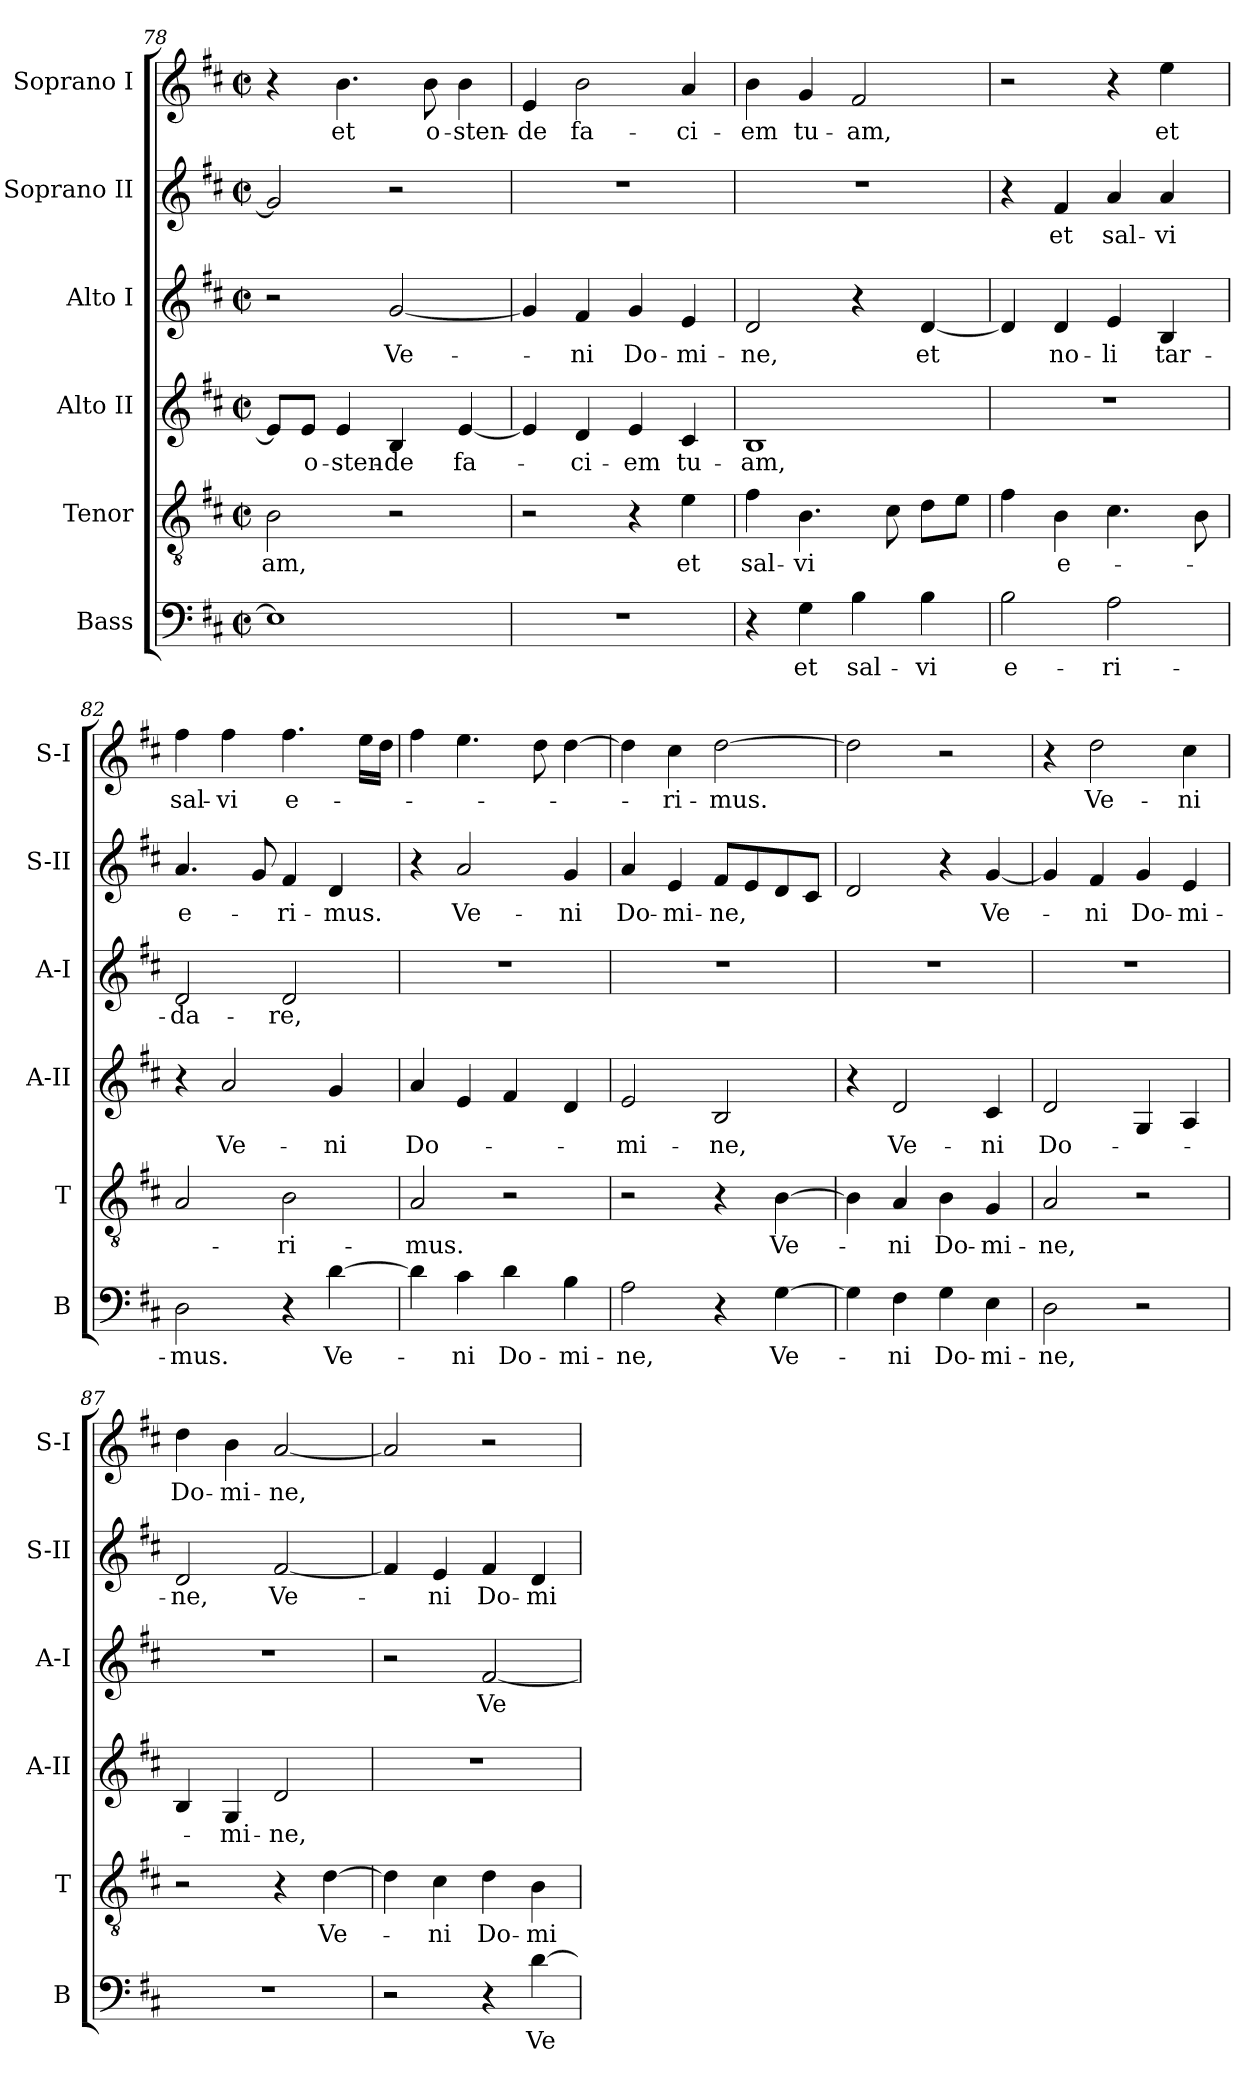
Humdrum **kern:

**kern	**text	**kern	**text	**kern	**text	**kern	**text	**kern	**text	**kern	**text
*part6	*part6	*part5	*part5	*part4	*part4	*part3	*part3	*part2	*part2	*part1	*part1
*staff6	*staff6	*staff5	*staff5	*staff4	*staff4	*staff3	*staff3	*staff2	*staff2	*staff1	*staff1
*I"Bass	*	*I"Tenor	*	*I"Alto II	*	*I"Alto I	*	*I"Soprano II	*	*I"Soprano I	*
*I'B	*	*I'T	*	*I'A-II	*	*I'A-I	*	*I'S-II	*	*I'S-I	*
*clefF4	*	*clefGv2	*	*clefG2	*	*clefG2	*	*clefG2	*	*clefG2	*
*k[f#c#]	*	*k[f#c#]	*	*k[f#c#]	*	*k[f#c#]	*	*k[f#c#]	*	*k[f#c#]	*
*D:	*	*D:	*	*D:	*	*D:	*	*D:	*	*D:	*
*M2/2	*	*M2/2	*	*M2/2	*	*M2/2	*	*M2/2	*	*M2/2	*
*met(c|)	*	*met(c|)	*	*met(c|)	*	*met(c|)	*	*met(c|)	*	*met(c|)	*
=78	=78	=78	=78	=78	=78	=78	=78	=78	=78	=78	=78
1E]	.	2B\	-am,	8e/L]	.	2r	.	2g/]	.	4r	.
.	.	.	.	8e/J	o-	.	.	.	.	.	.
.	.	.	.	4e/	-sten-	.	.	.	.	4.b\	et
.	.	2r	.	4B/	-de	[<2g/	Ve-	2r	.	.	.
.	.	.	.	.	.	.	.	.	.	8b\	o-
.	.	.	.	[>4e/	fa-	.	.	.	.	4b\	-sten-
=79	=79	=79	=79	=79	=79	=79	=79	=79	=79	=79	=79
1r	.	2r	.	4e/]	.	4g/]	.	1r	.	4e/	-de
.	.	.	.	4d/	-ci-	4f#/	-ni	.	.	2b\	fa-
.	.	4r	.	4e/	-em	4g/	Do-	.	.	.	.
.	.	4e\	et	4c#/	tu-	4e/	-mi-	.	.	4a/	-ci-
=80	=80	=80	=80	=80	=80	=80	=80	=80	=80	=80	=80
4r	.	4f#\	sal-	1B	-am,	2d/	-ne,	1r	.	4b\	-em
4G\	et	4.B\	-vi	.	.	.	.	.	.	4g/	tu-
4B\	sal-	.	.	.	.	4r	.	.	.	2f#/	-am,
.	.	8c#\	.	.	.	.	.	.	.	.	.
4B\	-vi	8d\L	.	.	.	[<4d/	et	.	.	.	.
.	.	8e\J	.	.	.	.	.	.	.	.	.
=81	=81	=81	=81	=81	=81	=81	=81	=81	=81	=81	=81
2B\	e-	4f#\	.	1r	.	4d/]	.	4r	.	2r	.
.	.	4B\	e-	.	.	4d/	no-	4f#/	et	.	.
2A\	-ri-	4.c#\	.	.	.	4e/	-li	4a/	sal-	4r	.
.	.	.	.	.	.	4B/	tar-	4a/	-vi	4ee\	et
.	.	8B\	.	.	.	.	.	.	.	.	.
=82	=82	=82	=82	=82	=82	=82	=82	=82	=82	=82	=82
2D\	-mus.	2A/	.	4r	.	2d/	-da-	4.a/	e-	4ff#\	sal-
.	.	.	.	2a/	Ve-	.	.	.	.	4ff#\	-vi
.	.	.	.	.	.	.	.	8g/	.	.	.
4r	.	2B\	-ri-	.	.	2d/	-re,	4f#/	-ri-	4.ff#\	e-
[>4d\	Ve-	.	.	4g/	-ni	.	.	4d/	-mus.	.	.
.	.	.	.	.	.	.	.	.	.	16ee\LL	.
.	.	.	.	.	.	.	.	.	.	16dd\JJ	.
!!LO:LB:g=z
=83	=83	=83	=83	=83	=83	=83	=83	=83	=83	=83	=83
4d\]	.	2A/	-mus.	4a/	Do-	1r	.	4r	.	4ff#\	.
4c#\	-ni	.	.	4e/	.	.	.	2a/	Ve-	4.ee\	.
4d\	Do-	2r	.	4f#/	.	.	.	.	.	.	.
.	.	.	.	.	.	.	.	.	.	8dd\	.
4B\	-mi-	.	.	4d/	.	.	.	4g/	-ni	[>4dd\	.
=84	=84	=84	=84	=84	=84	=84	=84	=84	=84	=84	=84
2A\	-ne,	2r	.	2e/	-mi-	1r	.	4a/	Do-	4dd\]	.
.	.	.	.	.	.	.	.	4e/	-mi-	4cc#\	-ri-
4r	.	4r	.	2B/	-ne,	.	.	8f#/L	-ne,	[2dd\	-mus.
.	.	.	.	.	.	.	.	8e/	.	.	.
[>4G\	Ve-	[>4B\	Ve-	.	.	.	.	8d/	.	.	.
.	.	.	.	.	.	.	.	8c#/J	.	.	.
=85	=85	=85	=85	=85	=85	=85	=85	=85	=85	=85	=85
4G\]	.	4B\]	.	4r	.	1r	.	2d/	.	2dd\]	.
4F#\	-ni	4A/	-ni	2d/	Ve-	.	.	.	.	.	.
4G\	Do-	4B\	Do-	.	.	.	.	4r	.	2r	.
4E\	-mi-	4G/	-mi-	4c#/	-ni	.	.	[<4g/	Ve-	.	.
=86	=86	=86	=86	=86	=86	=86	=86	=86	=86	=86	=86
2D\	-ne,	2A/	-ne,	2d/	Do-	1r	.	4g/]	.	4r	.
.	.	.	.	.	.	.	.	4f#/	-ni	2dd\	Ve-
2r	.	2r	.	4G/	.	.	.	4g/	Do-	.	.
.	.	.	.	4A/	.	.	.	4e/	-mi-	4cc#\	-ni
=87	=87	=87	=87	=87	=87	=87	=87	=87	=87	=87	=87
1r	.	2r	.	4B/	.	1r	.	2d/	-ne,	4dd\	Do-
.	.	.	.	4G/	-mi-	.	.	.	.	4b\	-mi-
.	.	4r	.	2d/	-ne,	.	.	[<2f#/	Ve-	[<2a/	-ne,
.	.	[>4d\	Ve-	.	.	.	.	.	.	.	.
=88	=88	=88	=88	=88	=88	=88	=88	=88	=88	=88	=88
2r	.	4d\]	.	1r	.	2r	.	4f#/]	.	2a/]	.
.	.	4c#\	-ni	.	.	.	.	4e/	-ni	.	.
4r	.	4d\	Do-	.	.	[<2f#/	Ve-	4f#/	Do-	2r	.
[>4d\	Ve-	4B\	-mi-	.	.	.	.	4d/	-mi-	.	.
=	=	=	=	=	=	=	=	=	=	=	=
*-	*-	*-	*-	*-	*-	*-	*-	*-	*-	*-	*-
